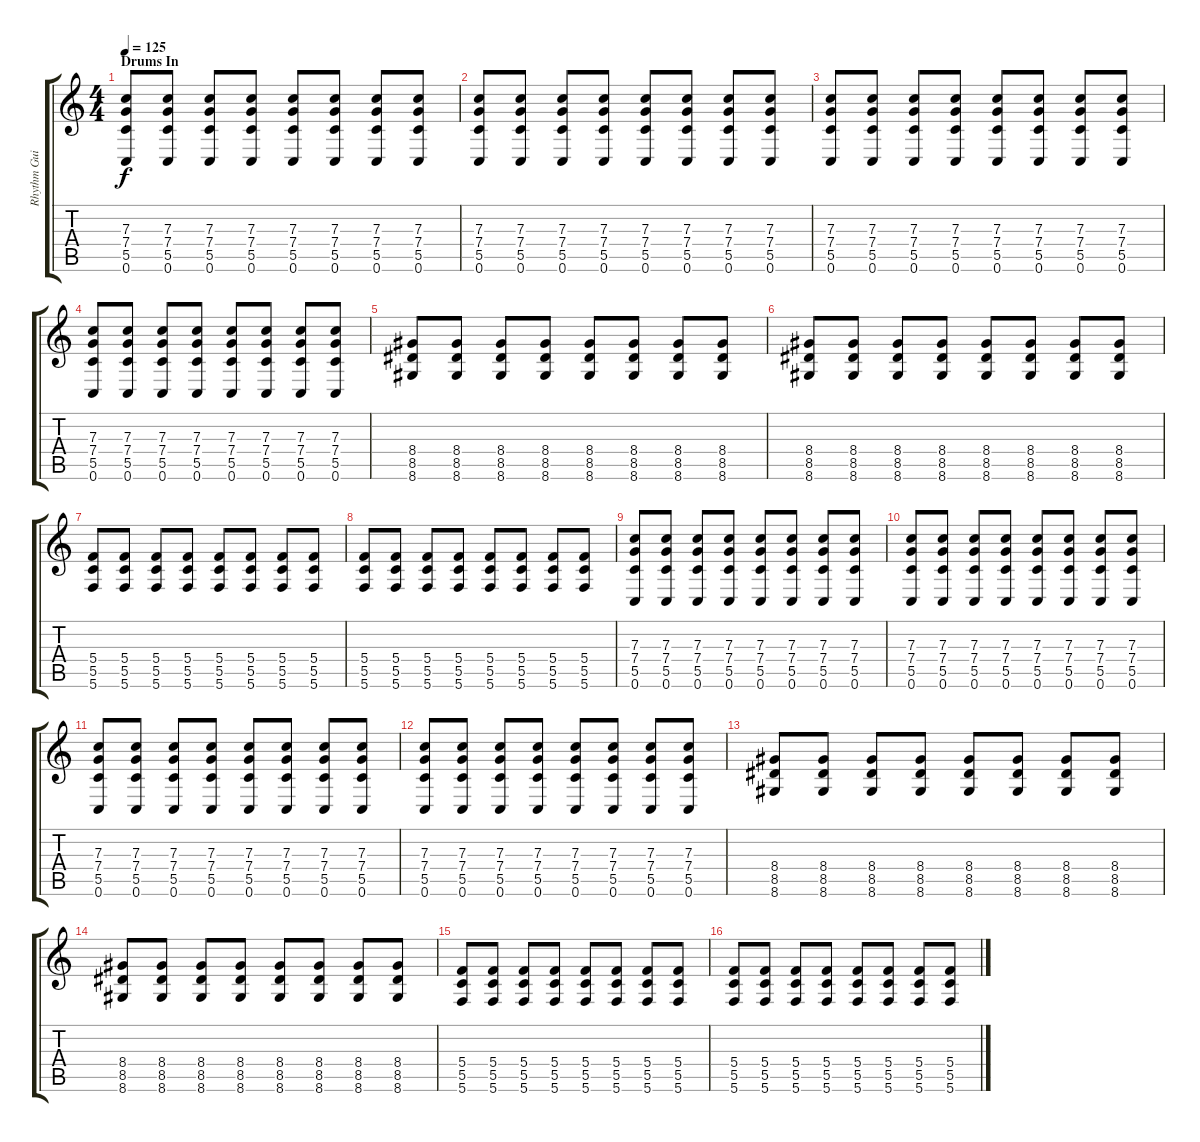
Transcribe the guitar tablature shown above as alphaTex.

\track ("Rhythm Guitar - Curtis Ward" "Rhythm Gui") {instrument distortionguitar}
\staff {score tabs}
\tuning (D4 A3 F3 C3 G2 C2) {hide}
\ts (4 4)
\section ("" "Drums In")
\tempo 125
\clef g2
\ks c
(7.3 7.4 5.5 0.6).8{dy f} (7.3 7.4 5.5 0.6).8 (7.3 7.4 5.5 0.6).8 (7.3 7.4 5.5 0.6).8 (7.3 7.4 5.5 0.6).8 (7.3 7.4 5.5 0.6).8 (7.3 7.4 5.5 0.6).8 (7.3 7.4 5.5 0.6).8 |
(7.3 7.4 5.5 0.6).8 (7.3 7.4 5.5 0.6).8 (7.3 7.4 5.5 0.6).8 (7.3 7.4 5.5 0.6).8 (7.3 7.4 5.5 0.6).8 (7.3 7.4 5.5 0.6).8 (7.3 7.4 5.5 0.6).8 (7.3 7.4 5.5 0.6).8 |
(7.3 7.4 5.5 0.6).8 (7.3 7.4 5.5 0.6).8 (7.3 7.4 5.5 0.6).8 (7.3 7.4 5.5 0.6).8 (7.3 7.4 5.5 0.6).8 (7.3 7.4 5.5 0.6).8 (7.3 7.4 5.5 0.6).8 (7.3 7.4 5.5 0.6).8 |
(7.3 7.4 5.5 0.6).8 (7.3 7.4 5.5 0.6).8 (7.3 7.4 5.5 0.6).8 (7.3 7.4 5.5 0.6).8 (7.3 7.4 5.5 0.6).8 (7.3 7.4 5.5 0.6).8 (7.3 7.4 5.5 0.6).8 (7.3 7.4 5.5 0.6).8 |
(8.4 8.5 8.6).8 (8.4 8.5 8.6).8 (8.4 8.5 8.6).8 (8.4 8.5 8.6).8 (8.4 8.5 8.6).8 (8.4 8.5 8.6).8 (8.4 8.5 8.6).8 (8.4 8.5 8.6).8 |
(8.4 8.5 8.6).8 (8.4 8.5 8.6).8 (8.4 8.5 8.6).8 (8.4 8.5 8.6).8 (8.4 8.5 8.6).8 (8.4 8.5 8.6).8 (8.4 8.5 8.6).8 (8.4 8.5 8.6).8 |
(5.4 5.5 5.6).8 (5.4 5.5 5.6).8 (5.4 5.5 5.6).8 (5.4 5.5 5.6).8 (5.4 5.5 5.6).8 (5.4 5.5 5.6).8 (5.4 5.5 5.6).8 (5.4 5.5 5.6).8 |
(5.4 5.5 5.6).8 (5.4 5.5 5.6).8 (5.4 5.5 5.6).8 (5.4 5.5 5.6).8 (5.4 5.5 5.6).8 (5.4 5.5 5.6).8 (5.4 5.5 5.6).8 (5.4 5.5 5.6).8 |
(7.3 7.4 5.5 0.6).8 (7.3 7.4 5.5 0.6).8 (7.3 7.4 5.5 0.6).8 (7.3 7.4 5.5 0.6).8 (7.3 7.4 5.5 0.6).8 (7.3 7.4 5.5 0.6).8 (7.3 7.4 5.5 0.6).8 (7.3 7.4 5.5 0.6).8 |
(7.3 7.4 5.5 0.6).8 (7.3 7.4 5.5 0.6).8 (7.3 7.4 5.5 0.6).8 (7.3 7.4 5.5 0.6).8 (7.3 7.4 5.5 0.6).8 (7.3 7.4 5.5 0.6).8 (7.3 7.4 5.5 0.6).8 (7.3 7.4 5.5 0.6).8 |
(7.3 7.4 5.5 0.6).8 (7.3 7.4 5.5 0.6).8 (7.3 7.4 5.5 0.6).8 (7.3 7.4 5.5 0.6).8 (7.3 7.4 5.5 0.6).8 (7.3 7.4 5.5 0.6).8 (7.3 7.4 5.5 0.6).8 (7.3 7.4 5.5 0.6).8 |
(7.3 7.4 5.5 0.6).8 (7.3 7.4 5.5 0.6).8 (7.3 7.4 5.5 0.6).8 (7.3 7.4 5.5 0.6).8 (7.3 7.4 5.5 0.6).8 (7.3 7.4 5.5 0.6).8 (7.3 7.4 5.5 0.6).8 (7.3 7.4 5.5 0.6).8 |
(8.4 8.5 8.6).8 (8.4 8.5 8.6).8 (8.4 8.5 8.6).8 (8.4 8.5 8.6).8 (8.4 8.5 8.6).8 (8.4 8.5 8.6).8 (8.4 8.5 8.6).8 (8.4 8.5 8.6).8 |
(8.4 8.5 8.6).8 (8.4 8.5 8.6).8 (8.4 8.5 8.6).8 (8.4 8.5 8.6).8 (8.4 8.5 8.6).8 (8.4 8.5 8.6).8 (8.4 8.5 8.6).8 (8.4 8.5 8.6).8 |
(5.4 5.5 5.6).8 (5.4 5.5 5.6).8 (5.4 5.5 5.6).8 (5.4 5.5 5.6).8 (5.4 5.5 5.6).8 (5.4 5.5 5.6).8 (5.4 5.5 5.6).8 (5.4 5.5 5.6).8 |
(5.4 5.5 5.6).8 (5.4 5.5 5.6).8 (5.4 5.5 5.6).8 (5.4 5.5 5.6).8 (5.4 5.5 5.6).8 (5.4 5.5 5.6).8 (5.4 5.5 5.6).8 (5.4 5.5 5.6).8
